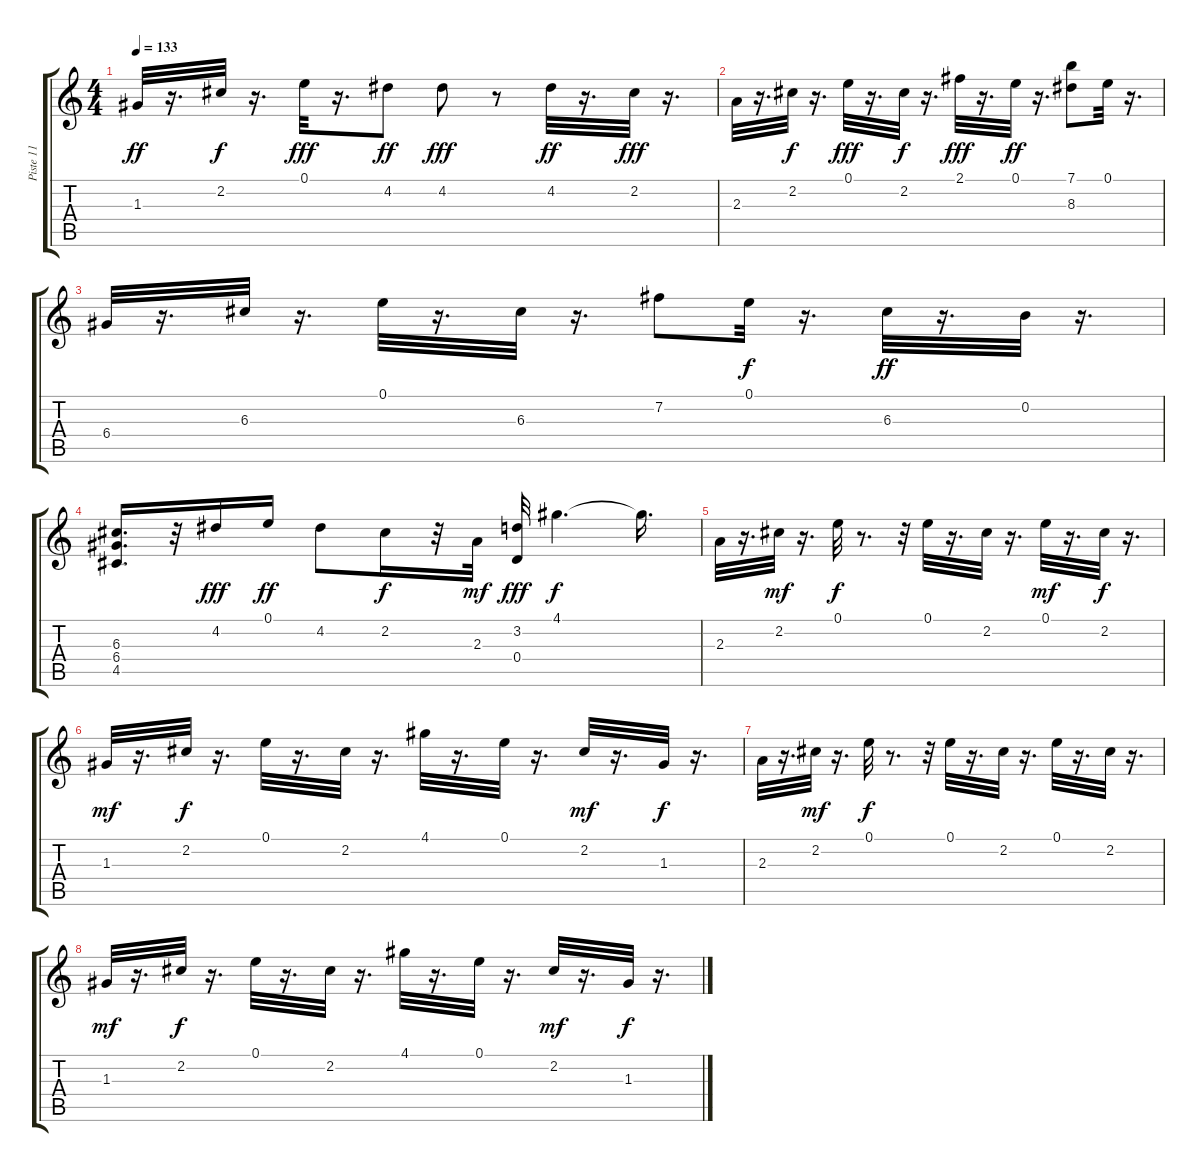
\track ("Piste 11" "Piste 11") {solo instrument acousticguitarsteel}
\staff {score tabs}
\tuning (E4 B3 G3 D3 A2 E2) {hide}
\ts (4 4)
\tempo 133
\clef g2
\ks c
1.3.32{dy ff} r.16{d} 2.2.32{dy f} r.16{d} 0.1.32{dy fff} r.16{d} 4.2.8{dy ff} 4.2.8{dy fff} r.8 4.2.32{dy ff} r.16{d} 2.2.32{dy fff} r.16{d} |
2.3.32 r.16{d} 2.2.32{dy f} r.16{d} 0.1.32{dy fff} r.16{d} 2.2.32{dy f} r.16{d} 2.1.32{dy fff} r.16{d} 0.1.32{dy ff} r.16{d} (7.1 8.3).8 0.1.32 r.16{d} |
6.4.32 r.16{d} 6.3.32 r.16{d} 0.1.32 r.16{d} 6.3.32 r.16{d} 7.2.8 0.1.32{dy f} r.16{d} 6.3.32{dy ff} r.16{d} 0.2.32 r.16{d} |
(6.3 6.4 4.5).16{d} r.32 4.2.16{dy fff} 0.1.16{dy ff} 4.2.8 2.2.16{dy f} r.32 2.3.32{dy mf} (3.2 0.4).32{dy fff} 4.1.4{d dy f} 4.1{t}.16{d} |
2.3.32 r.16{d} 2.2.32{dy mf} r.16{d} 0.1.32{dy f} r.8{d} r.32 0.1.32 r.16{d} 2.2.32 r.16{d} 0.1.32{dy mf} r.16{d} 2.2.32{dy f} r.16{d} |
1.3.32{dy mf} r.16{d} 2.2.32{dy f} r.16{d} 0.1.32 r.16{d} 2.2.32 r.16{d} 4.1.32 r.16{d} 0.1.32 r.16{d} 2.2.32{dy mf} r.16{d} 1.3.32{dy f} r.16{d} |
2.3.32 r.16{d} 2.2.32{dy mf} r.16{d} 0.1.32{dy f} r.8{d} r.32 0.1.32 r.16{d} 2.2.32 r.16{d} 0.1.32 r.16{d} 2.2.32 r.16{d} |
1.3.32{dy mf} r.16{d} 2.2.32{dy f} r.16{d} 0.1.32 r.16{d} 2.2.32 r.16{d} 4.1.32 r.16{d} 0.1.32 r.16{d} 2.2.32{dy mf} r.16{d} 1.3.32{dy f} r.16{d}
